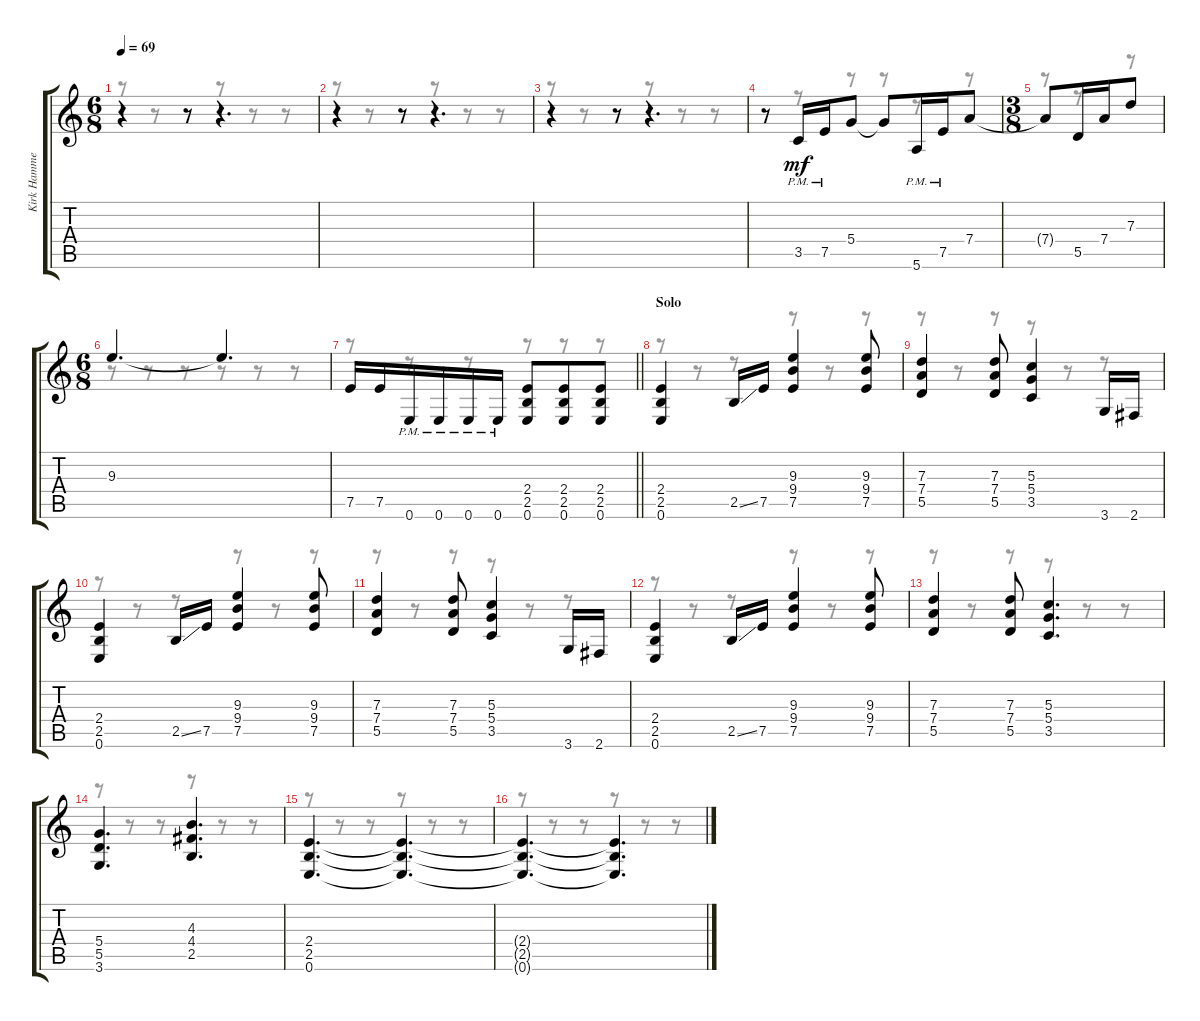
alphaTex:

\track ("Kirk Hammett (Distortion)" "Kirk Hamme") {instrument distortionguitar}
\staff {score tabs}
\tuning (E4 B3 G3 D3 A2 E2) {hide}
\voice
\ts (6 8)
\tempo 69
\clef g2
\ks c
r.4{dy mf} r.8 r.4{d} |
r.4 r.8 r.4{d} |
r.4 r.8 r.4{d} |
r.8 3.5{pm}.16 7.5{pm}.16 5.4.8 5.4{t}.8 5.6{pm}.16 7.5{pm}.16 7.4.8 |
\ts (3 8)
7.4{t}.8 5.5.16 7.4.16 7.3.8 |
\ts (6 8)
9.3.4{d} 9.3{t}.4{d} |
\barLineRight lightlight
7.5.16 7.5.16 0.6{pm}.16 0.6{pm}.16 0.6{pm}.16 0.6{pm}.16 (2.4 2.5 0.6).8 (2.4 2.5 0.6).8 (2.4 2.5 0.6).8 |
\section ("" "Solo")
(2.4 2.5 0.6).4 2.5{ss}.16 7.5.16 (9.3 9.4 7.5).4 (9.3 9.4 7.5).8 |
(7.3 7.4 5.5).4 (7.3 7.4 5.5).8 (5.3 5.4 3.5).4 3.6.16 2.6.16 |
(2.4 2.5 0.6).4 2.5{ss}.16 7.5.16 (9.3 9.4 7.5).4 (9.3 9.4 7.5).8 |
(7.3 7.4 5.5).4 (7.3 7.4 5.5).8 (5.3 5.4 3.5).4 3.6.16 2.6.16 |
(2.4 2.5 0.6).4 2.5{ss}.16 7.5.16 (9.3 9.4 7.5).4 (9.3 9.4 7.5).8 |
(7.3 7.4 5.5).4 (7.3 7.4 5.5).8 (5.3 5.4 3.5).4{d} |
(5.4 5.5 3.6).4{d} (4.3 4.4 2.5).4{d} |
(2.4 2.5 0.6).4{d} (2.4{t} 2.5{t} 0.6{t}).4{d} |
(2.4{t} 2.5{t} 0.6{t}).4{d} (2.4{t} 2.5{t} 0.6{t}).4{d}
\voice
\clef g2
\ottava regular
\simile none
\ks c
r.8{dy f} r.8 r.8 r.8 r.8 r.8 |
r.8 r.8 r.8 r.8 r.8 r.8 |
r.8 r.8 r.8 r.8 r.8 r.8 |
r.8 r.8 r.8 r.8 r.8 r.8 |
r.8 r.8 r.8 |
r.8 r.8 r.8 r.8 r.8 r.8 |
\barLineRight lightlight
r.8 r.8 r.8 r.8 r.8 r.8 |
r.8 r.8 r.8 r.8 r.8 r.8 |
r.8 r.8 r.8 r.8 r.8 r.8 |
r.8 r.8 r.8 r.8 r.8 r.8 |
r.8 r.8 r.8 r.8 r.8 r.8 |
r.8 r.8 r.8 r.8 r.8 r.8 |
r.8 r.8 r.8 r.8 r.8 r.8 |
r.8 r.8 r.8 r.8 r.8 r.8 |
r.8 r.8 r.8 r.8 r.8 r.8 |
r.8 r.8 r.8 r.8 r.8 r.8
